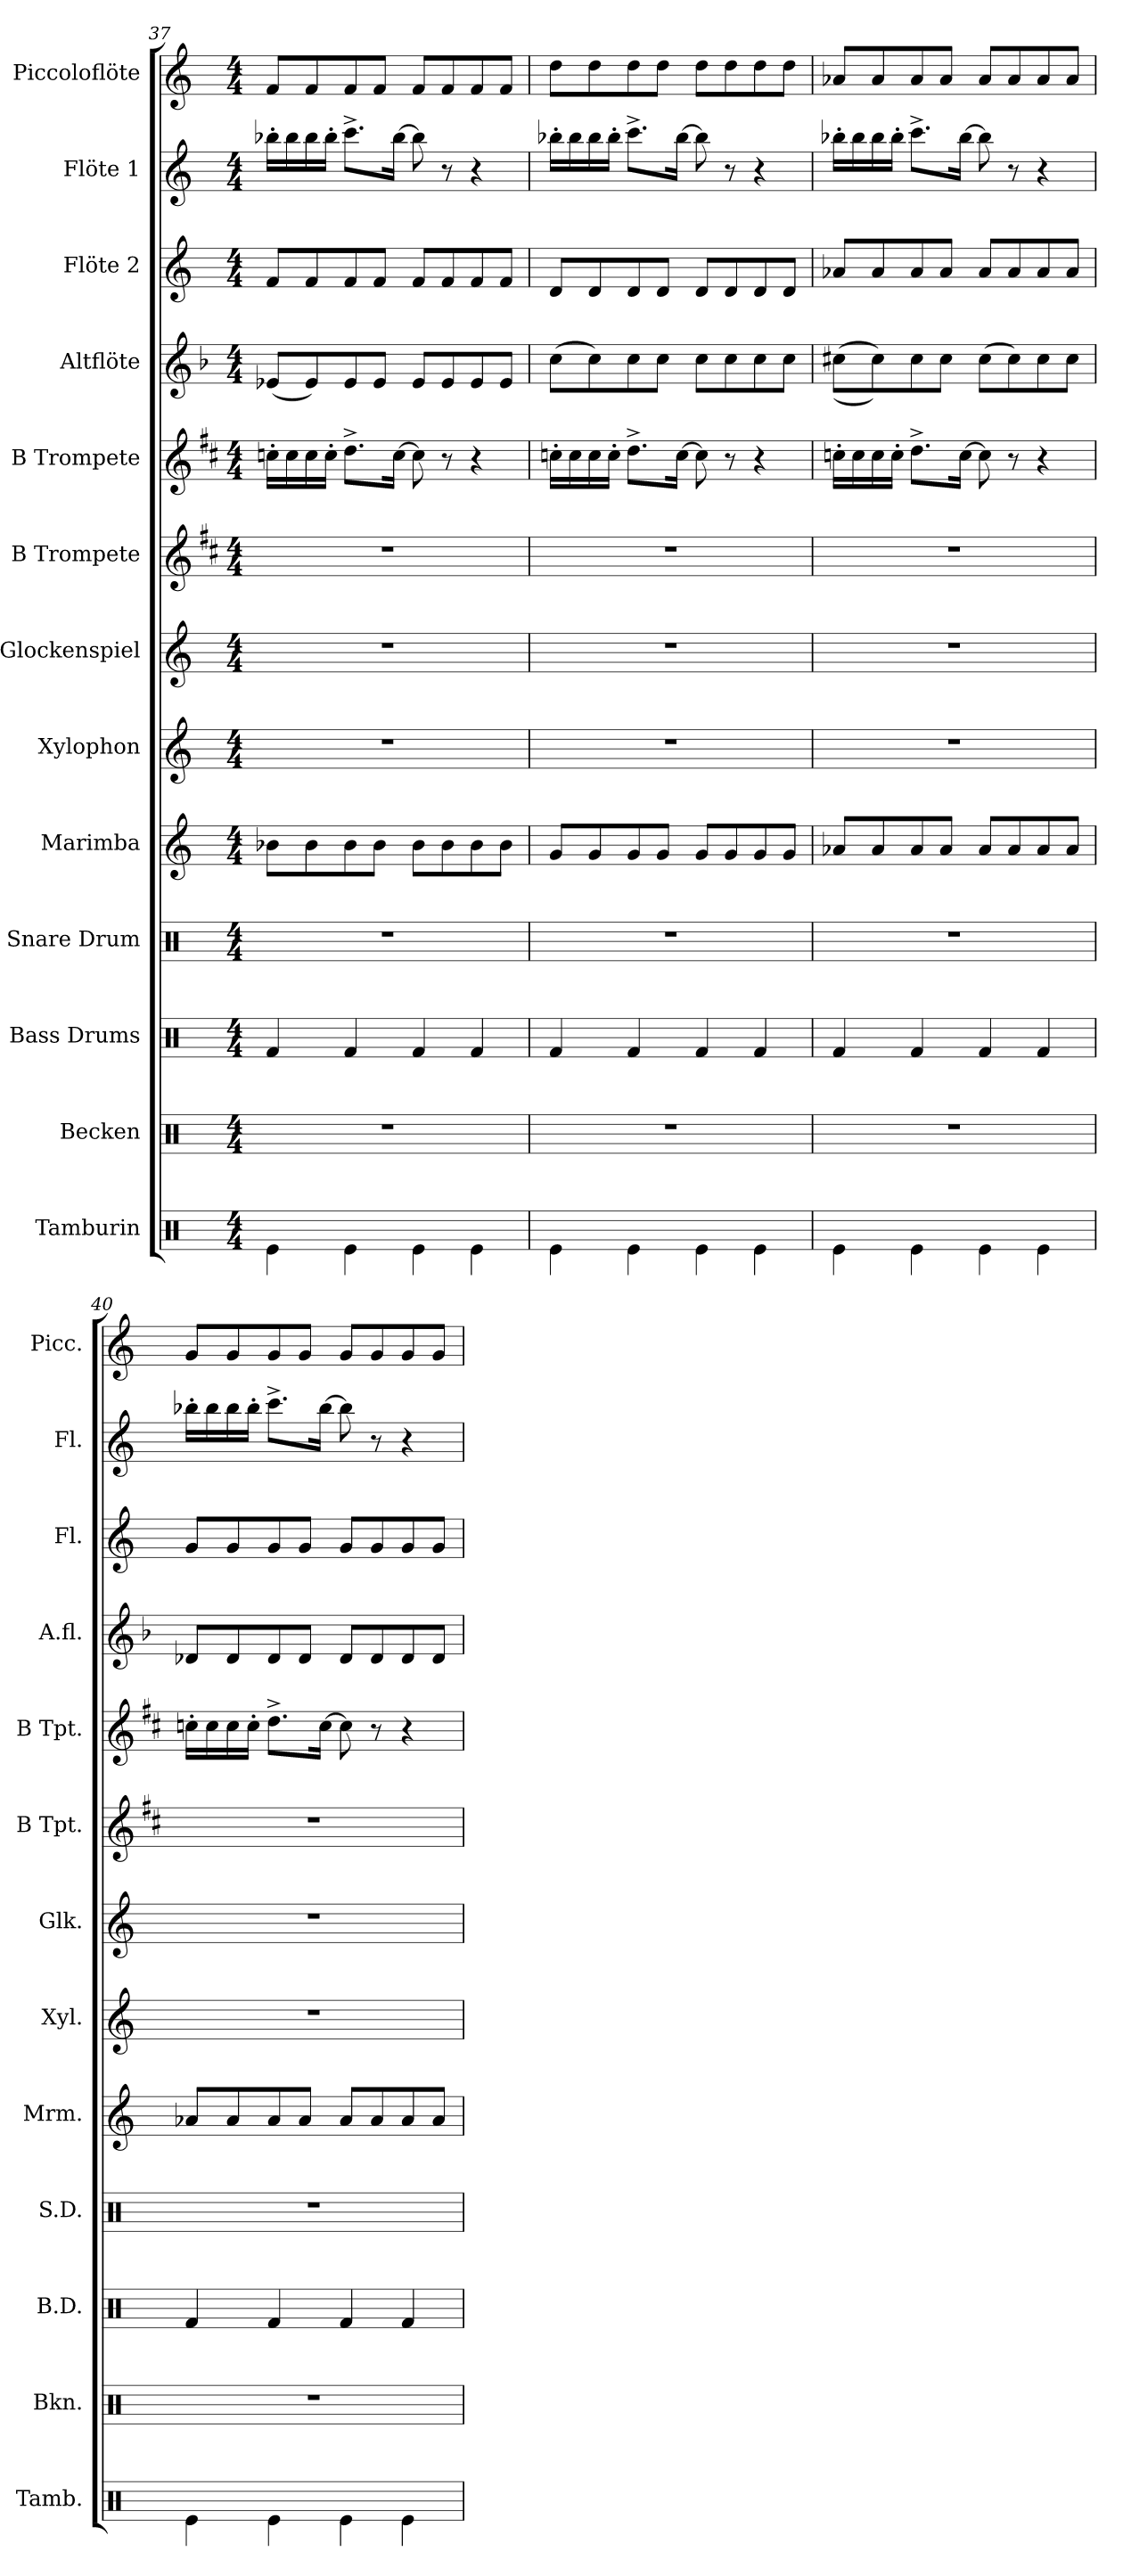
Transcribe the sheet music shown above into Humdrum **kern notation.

**kern	**kern	**kern	**kern	**kern	**kern	**kern	**kern	**kern	**kern	**kern	**kern	**kern
*part13	*part12	*part11	*part10	*part9	*part8	*part7	*part6	*part5	*part4	*part3	*part2	*part1
*staff13	*staff12	*staff11	*staff10	*staff9	*staff8	*staff7	*staff6	*staff5	*staff4	*staff3	*staff2	*staff1
*I"Tamburin	*I"Becken	*I"Bass Drums	*I"Snare Drum	*I"Marimba	*I"Xylophon	*I"Glockenspiel	*I"B Trompete	*I"B Trompete	*I"Altflöte	*I"Flöte 2	*I"Flöte 1	*I"Piccoloflöte
*I'Tamb.	*I'Bkn.	*I'B.D.	*I'S.D.	*I'Mrm.	*I'Xyl.	*I'Glk.	*I'B Tpt.	*I'B Tpt.	*I'A.fl.	*I'Fl.	*I'Fl.	*I'Picc.
*clefX	*clefX	*clefX	*clefX	*clefG2	*clefG2	*clefG2	*clefG2	*clefG2	*clefG2	*clefG2	*clefG2	*clefG2
*	*	*	*	*	*ITrd-7c-12	*ITrd-14c-24	*ITrd1c2	*ITrd1c2	*ITrd3c5	*	*	*ITrd-7c-12
*k[]	*k[]	*k[]	*k[]	*k[]	*k[]	*k[]	*k[]	*k[]	*k[]	*k[]	*k[]	*k[]
*M4/4	*M4/4	*M4/4	*M4/4	*M4/4	*M4/4	*M4/4	*M4/4	*M4/4	*M4/4	*M4/4	*M4/4	*M4/4
=37	=37	=37	=37	=37	=37	=37	=37	=37	=37	=37	=37	=37
4Re\	1r	4Rf/	1r	8b-X\L	1r	1r	1r	16b-X'\LL	(8B-X/L	8f/L	16bb-X'\LL	8ff/L
.	.	.	.	.	.	.	.	16b-\	.	.	16bb-\	.
.	.	.	.	8b-\	.	.	.	16b-\	8B-/)	8f/	16bb-\	8ff/
.	.	.	.	.	.	.	.	16b-'\JJ	.	.	16bb-'\JJ	.
4Re\	.	4Rf/	.	8b-\	.	.	.	8.cc^\L	8B-/	8f/	8.ccc^\L	8ff/
.	.	.	.	8b-\J	.	.	.	.	8B-/J	8f/J	.	8ff/J
.	.	.	.	.	.	.	.	[16b-\Jk	.	.	[16bb-\Jk	.
4Re\	.	4Rf/	.	8b-\L	.	.	.	8b-\]	8B-/L	8f/L	8bb-\]	8ff/L
.	.	.	.	8b-\	.	.	.	8r	8B-/	8f/	8r	8ff/
4Re\	.	4Rf/	.	8b-\	.	.	.	4r	8B-/	8f/	4r	8ff/
.	.	.	.	8b-\J	.	.	.	.	8B-/J	8f/J	.	8ff/J
!!LO:PB:g=z
=38	=38	=38	=38	=38	=38	=38	=38	=38	=38	=38	=38	=38
4Re\	1r	4Rf/	1r	8g/L	1r	1r	1r	16b-X'\LL	(8g\L	8d/L	16bb-X'\LL	8ddd\L
.	.	.	.	.	.	.	.	16b-\	.	.	16bb-\	.
.	.	.	.	8g/	.	.	.	16b-\	8g\)	8d/	16bb-\	8ddd\
.	.	.	.	.	.	.	.	16b-'\JJ	.	.	16bb-'\JJ	.
4Re\	.	4Rf/	.	8g/	.	.	.	8.cc^\L	8g\	8d/	8.ccc^\L	8ddd\
.	.	.	.	8g/J	.	.	.	.	8g\J	8d/J	.	8ddd\J
.	.	.	.	.	.	.	.	[16b-\Jk	.	.	[16bb-\Jk	.
4Re\	.	4Rf/	.	8g/L	.	.	.	8b-\]	8g\L	8d/L	8bb-\]	8ddd\L
.	.	.	.	8g/	.	.	.	8r	8g\	8d/	8r	8ddd\
4Re\	.	4Rf/	.	8g/	.	.	.	4r	8g\	8d/	4r	8ddd\
.	.	.	.	8g/J	.	.	.	.	8g\J	8d/J	.	8ddd\J
=39	=39	=39	=39	=39	=39	=39	=39	=39	=39	=39	=39	=39
4Re\	1r	4Rf/	1r	8a-X/L	1r	1r	1r	16b-X'\LL	((8g#X\L	8a-X/L	16bb-X'\LL	8aa-X/L
.	.	.	.	.	.	.	.	16b-\	.	.	16bb-\	.
.	.	.	.	8a-/	.	.	.	16b-\	8g#\))	8a-/	16bb-\	8aa-/
.	.	.	.	.	.	.	.	16b-'\JJ	.	.	16bb-'\JJ	.
4Re\	.	4Rf/	.	8a-/	.	.	.	8.cc^\L	8g#\	8a-/	8.ccc^\L	8aa-/
.	.	.	.	8a-/J	.	.	.	.	8g#\J	8a-/J	.	8aa-/J
.	.	.	.	.	.	.	.	[16b-\Jk	.	.	[16bb-\Jk	.
4Re\	.	4Rf/	.	8a-/L	.	.	.	8b-\]	(8g#\L	8a-/L	8bb-\]	8aa-/L
.	.	.	.	8a-/	.	.	.	8r	8g#\)	8a-/	8r	8aa-/
4Re\	.	4Rf/	.	8a-/	.	.	.	4r	8g#\	8a-/	4r	8aa-/
.	.	.	.	8a-/J	.	.	.	.	8g#\J	8a-/J	.	8aa-/J
=40	=40	=40	=40	=40	=40	=40	=40	=40	=40	=40	=40	=40
4Re\	1r	4Rf/	1r	8a-X/L	1r	1r	1r	16b-X'\LL	8A-X/L	8g/L	16bb-X'\LL	8gg/L
.	.	.	.	.	.	.	.	16b-\	.	.	16bb-\	.
.	.	.	.	8a-/	.	.	.	16b-\	8A-/	8g/	16bb-\	8gg/
.	.	.	.	.	.	.	.	16b-'\JJ	.	.	16bb-'\JJ	.
4Re\	.	4Rf/	.	8a-/	.	.	.	8.cc^\L	8A-/	8g/	8.ccc^\L	8gg/
.	.	.	.	8a-/J	.	.	.	.	8A-/J	8g/J	.	8gg/J
.	.	.	.	.	.	.	.	[16b-\Jk	.	.	[16bb-\Jk	.
4Re\	.	4Rf/	.	8a-/L	.	.	.	8b-\]	8A-/L	8g/L	8bb-\]	8gg/L
.	.	.	.	8a-/	.	.	.	8r	8A-/	8g/	8r	8gg/
4Re\	.	4Rf/	.	8a-/	.	.	.	4r	8A-/	8g/	4r	8gg/
.	.	.	.	8a-/J	.	.	.	.	8A-/J	8g/J	.	8gg/J
=	=	=	=	=	=	=	=	=	=	=	=	=
*-	*-	*-	*-	*-	*-	*-	*-	*-	*-	*-	*-	*-
